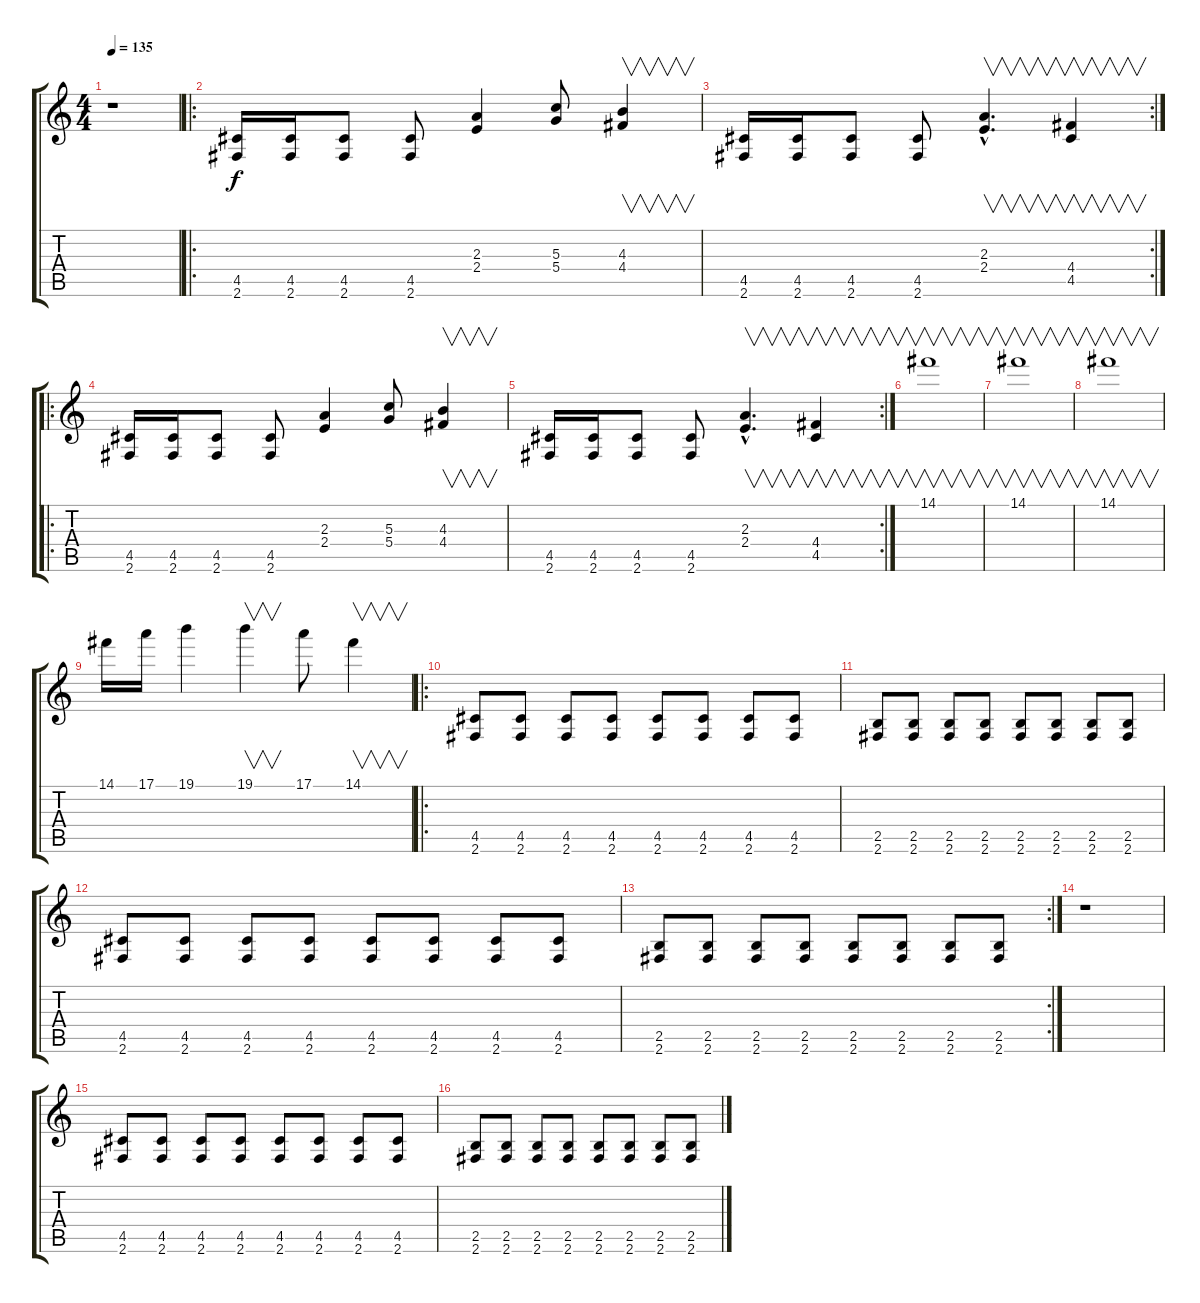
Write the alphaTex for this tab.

\track "" {instrument distortionguitar}
\staff {score tabs}
\tuning (E4 B3 G3 D3 A2 E2) {hide}
\ts (4 4)
\tempo 135
\clef g2
\ks c
r.1{dy f instrument distortionguitar} |
\ro
(4.5 2.6).16 (4.5 2.6).16 (4.5 2.6).8 (4.5 2.6).8 (2.3 2.4).4 (5.3 5.4).8 (4.3 4.4).4{v} |
\rc 2
(4.5 2.6).16 (4.5 2.6).16 (4.5 2.6).8 (4.5 2.6).8 (2.3{hac} 2.4{hac}).4{v d} (4.4 4.5).4{v} |
\ro
(4.5 2.6).16 (4.5 2.6).16 (4.5 2.6).8 (4.5 2.6).8 (2.3 2.4).4 (5.3 5.4).8 (4.3 4.4).4{v} |
\rc 2
(4.5 2.6).16 (4.5 2.6).16 (4.5 2.6).8 (4.5 2.6).8 (2.3{hac} 2.4{hac}).4{v d} (4.4 4.5).4{v} |
14.1.1{v} |
14.1.1{v} |
14.1.1{v} |
14.1.16 17.1.16 19.1.4 19.1.4{v} 17.1.8 14.1.4{v} |
\ro
(4.5 2.6).8 (4.5 2.6).8 (4.5 2.6).8 (4.5 2.6).8 (4.5 2.6).8 (4.5 2.6).8 (4.5 2.6).8 (4.5 2.6).8 |
(2.5 2.6).8 (2.5 2.6).8 (2.5 2.6).8 (2.5 2.6).8 (2.5 2.6).8 (2.5 2.6).8 (2.5 2.6).8 (2.5 2.6).8 |
(4.5 2.6).8 (4.5 2.6).8 (4.5 2.6).8 (4.5 2.6).8 (4.5 2.6).8 (4.5 2.6).8 (4.5 2.6).8 (4.5 2.6).8 |
\rc 2
(2.5 2.6).8 (2.5 2.6).8 (2.5 2.6).8 (2.5 2.6).8 (2.5 2.6).8 (2.5 2.6).8 (2.5 2.6).8 (2.5 2.6).8 |
r.1 |
(4.5 2.6).8 (4.5 2.6).8 (4.5 2.6).8 (4.5 2.6).8 (4.5 2.6).8 (4.5 2.6).8 (4.5 2.6).8 (4.5 2.6).8 |
(2.5 2.6).8 (2.5 2.6).8 (2.5 2.6).8 (2.5 2.6).8 (2.5 2.6).8 (2.5 2.6).8 (2.5 2.6).8 (2.5 2.6).8
